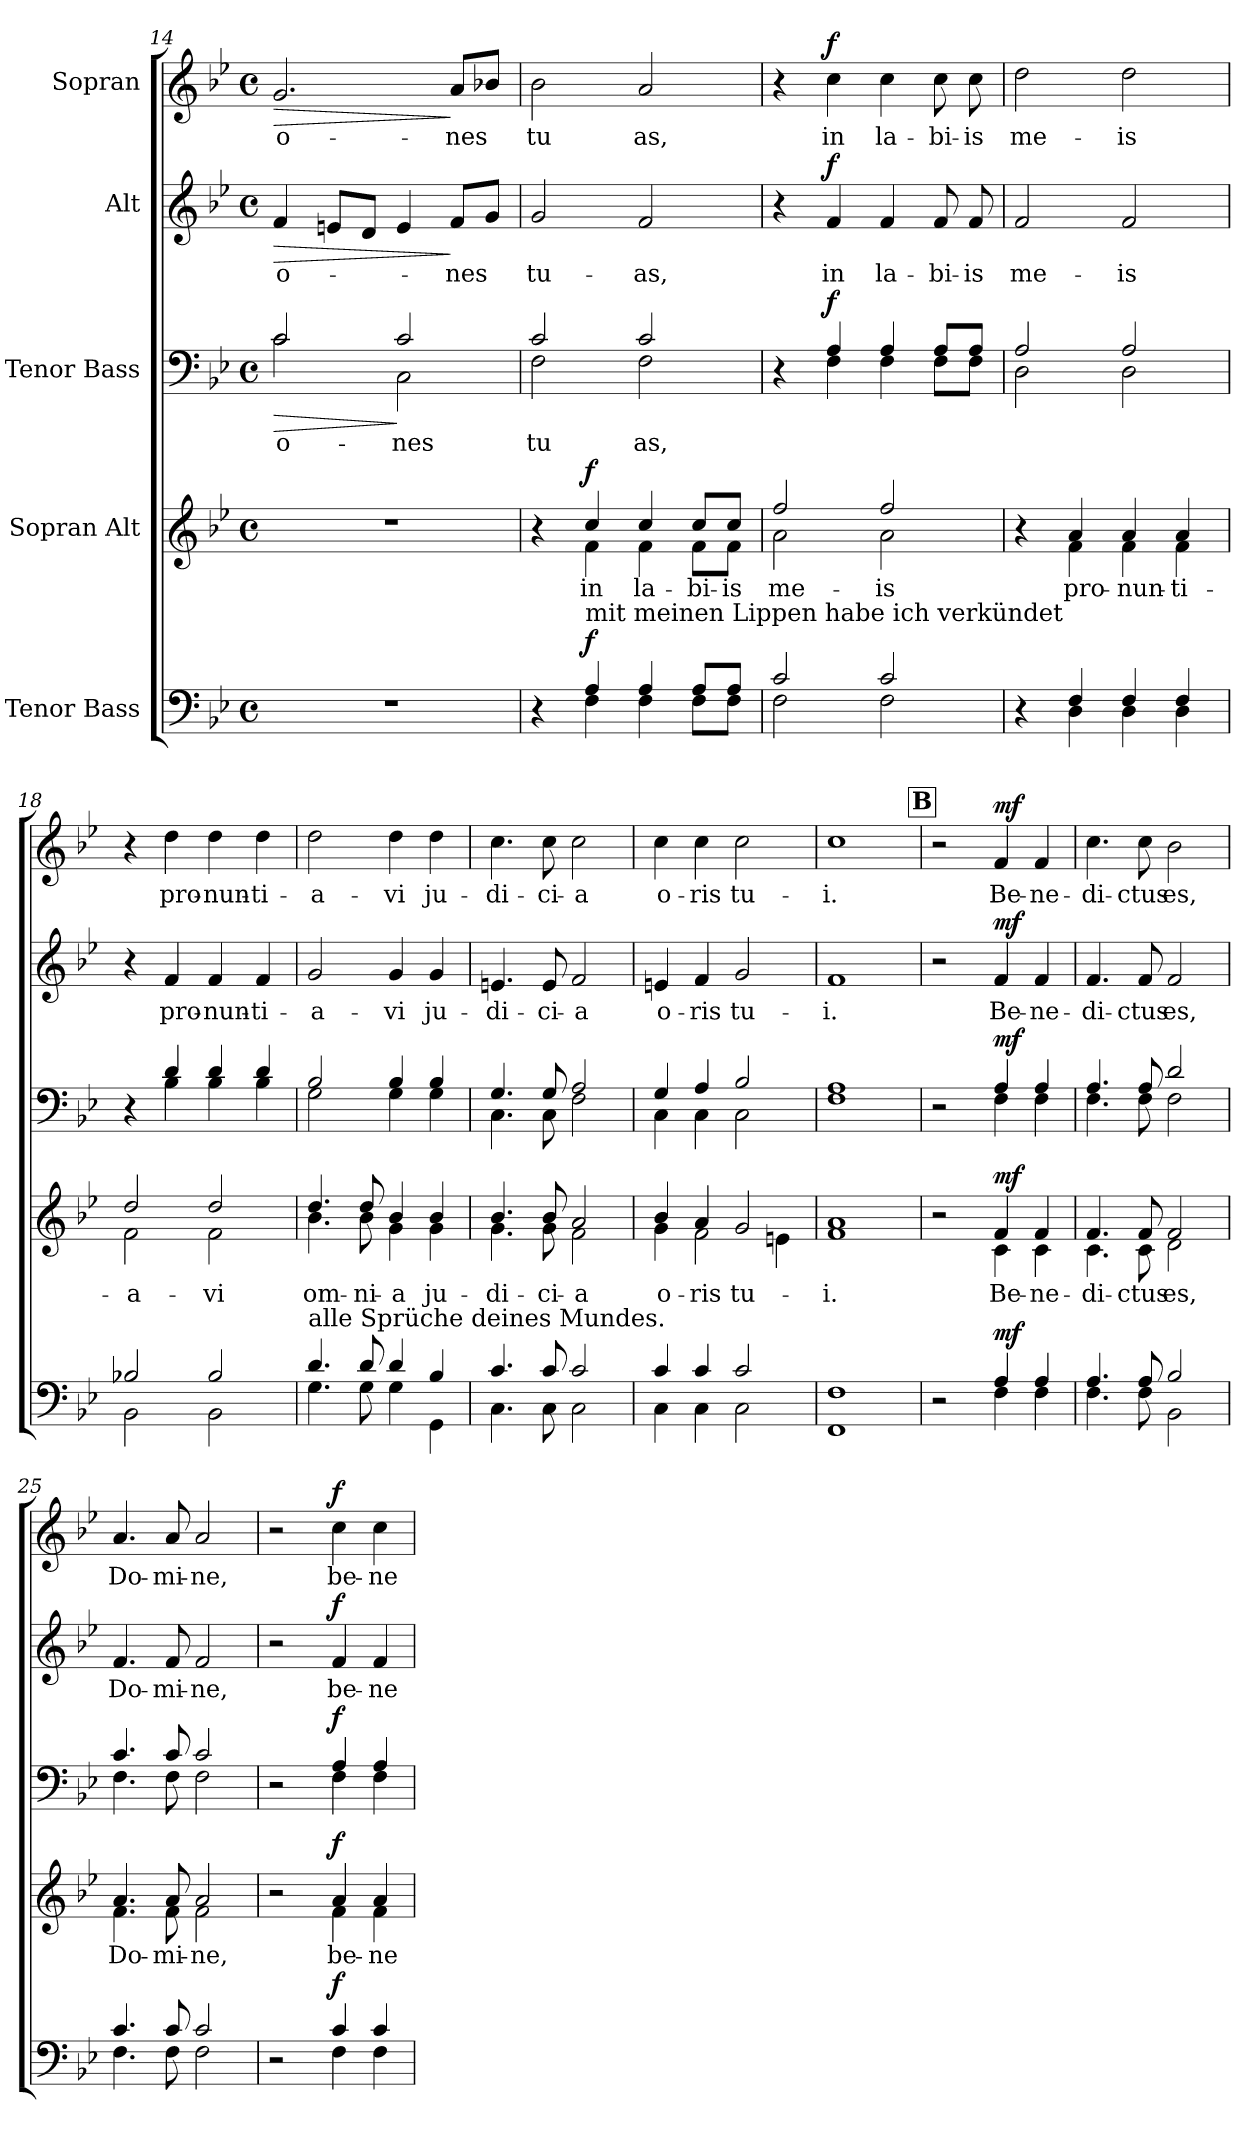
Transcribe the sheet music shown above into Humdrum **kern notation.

**kern	**dynam	**kern	**text	**dynam	**kern	**text	**dynam	**kern	**text	**dynam	**kern	**text	**dynam
*part5	*part5	*part4	*part4	*part4	*part3	*part3	*part3	*part2	*part2	*part2	*part1	*part1	*part1
*staff5	*staff5	*staff4	*staff4	*staff4	*staff3	*staff3	*staff3	*staff2	*staff2	*staff2	*staff1	*staff1	*staff1
*I"Tenor Bass	*	*I"Sopran Alt	*	*	*I"Tenor Bass	*	*	*I"Alt	*	*	*I"Sopran	*	*
*clefF4	*	*clefG2	*	*	*clefF4	*	*	*clefG2	*	*	*clefG2	*	*
*k[b-e-]	*	*k[b-e-]	*	*	*k[b-e-]	*	*	*k[b-e-]	*	*	*k[b-e-]	*	*
*M4/4	*	*M4/4	*	*	*M4/4	*	*	*M4/4	*	*	*M4/4	*	*
*met(c)	*	*met(c)	*	*	*met(c)	*	*	*met(c)	*	*	*met(c)	*	*
=14	=14	=14	=14	=14	=14	=14	=14	=14	=14	=14	=14	=14	=14
!	!	!	!	!	!	!LO:LY:b	!LO:HP:b	!	!LO:LY:b	!LO:HP:b	!	!LO:LY:b	!LO:HP:b
*	*	*	*	*	*^	*	*	*	*	*	*	*	*
1r	.	1r	.	.	2c/	2c\	-o-	>	4f/	-o-	>	2.g/	-o-	>
.	.	.	.	.	.	.	.	.	8en/L	.	.	.	.	.
.	.	.	.	.	.	.	.	.	8d/J	.	.	.	.	.
!	!	!	!	!	!	!	!LO:LY:b	!	!	!	!	!	!	!
.	.	.	.	.	2c/	2C\	-nes	]	4e/	.	.	.	.	.
!	!	!	!	!	!	!	!	!	!	!LO:LY:b	!	!	!LO:LY:b	!
.	.	.	.	.	.	.	.	.	8f/L	-nes	]	8a/L	-nes	]
.	.	.	.	.	.	.	.	.	8g/J	.	.	8b-X/J	.	.
=15	=15	=15	=15	=15	=15	=15	=15	=15	=15	=15	=15	=15	=15	=15
*^	*	*^	*	*	*	*	*	*	*	*	*	*	*	*
!	!	!	!	!	!	!	!	!	!LO:LY:b	!	!	!LO:LY:b	!	!	!LO:LY:b	!
4r	4ryy	.	4r	4ryy	.	.	2c/	2F\	tu	.	2g/	tu-	.	2b-\	tu	.
!LO:TX:a:t=mit meinen Lippen habe ich verkündet	!	!	!	!	!	!	!	!	!	!	!	!	!	!	!	!
!	!	!LO:DY:a	!	!	!LO:LY:b	!LO:DY:a	!	!	!	!	!	!	!	!	!	!
4A/	4F\	f	4cc/	4f\	in	f	.	.	.	.	.	.	.	.	.	.
!	!	!	!	!	!LO:LY:b	!	!	!	!LO:LY:b	!	!	!LO:LY:b	!	!	!LO:LY:b	!
4A/	4F\	.	4cc/	4f\	la-	.	2c/	2F\	as,	.	2f/	as,	.	2a/	as,	.
!	!	!	!	!	!LO:LY:b	!	!	!	!	!	!	!	!	!	!	!
8A/L	8F\L	.	8cc/L	8f\L	-bi-	.	.	.	.	.	.	.	.	.	.	.
!	!	!	!	!	!LO:LY:b	!	!	!	!	!	!	!	!	!	!	!
8A/J	8F\J	.	8cc/J	8f\J	-is	.	.	.	.	.	.	.	.	.	.	.
=16	=16	=16	=16	=16	=16	=16	=16	=16	=16	=16	=16	=16	=16	=16	=16	=16
!	!	!	!	!	!LO:LY:b	!	!	!	!	!	!	!	!	!	!	!
2c/	2F\	.	2ff/	2a\	me-	.	4r	4ryy	.	.	4r	.	.	4r	.	.
!	!	!	!	!	!	!	!	!	!	!LO:DY:a	!	!LO:LY:b	!LO:DY:a	!	!LO:LY:b	!LO:DY:a
.	.	.	.	.	.	.	4A/	4F\	.	f	4f/	in	f	4cc\	in	f
!	!	!	!	!	!LO:LY:b	!	!	!	!	!	!	!LO:LY:b	!	!	!LO:LY:b	!
2c/	2F\	.	2ff/	2a\	-is	.	4A/	4F\	.	.	4f/	la-	.	4cc\	la-	.
!	!	!	!	!	!	!	!	!	!	!	!	!LO:LY:b	!	!	!LO:LY:b	!
.	.	.	.	.	.	.	8A/L	8F\L	.	.	8f/	-bi-	.	8cc\	-bi-	.
!	!	!	!	!	!	!	!	!	!	!	!	!LO:LY:b	!	!	!LO:LY:b	!
.	.	.	.	.	.	.	8A/J	8F\J	.	.	8f/	-is	.	8cc\	-is	.
=17	=17	=17	=17	=17	=17	=17	=17	=17	=17	=17	=17	=17	=17	=17	=17	=17
!	!	!	!	!	!	!	!	!	!	!	!	!LO:LY:b	!	!	!LO:LY:b	!
4r	4ryy	.	4r	4ryy	.	.	2A/	2D\	.	.	2f/	me-	.	2dd\	me-	.
!	!	!	!	!	!LO:LY:b	!	!	!	!	!	!	!	!	!	!	!
4F/	4D\	.	4a/	4f\	pro-	.	.	.	.	.	.	.	.	.	.	.
!	!	!	!	!	!LO:LY:b	!	!	!	!	!	!	!LO:LY:b	!	!	!LO:LY:b	!
4F/	4D\	.	4a/	4f\	-nun-	.	2A/	2D\	.	.	2f/	-is	.	2dd\	-is	.
!	!	!	!	!	!LO:LY:b	!	!	!	!	!	!	!	!	!	!	!
4F/	4D\	.	4a/	4f\	-ti-	.	.	.	.	.	.	.	.	.	.	.
!!LO:LB:g=z
=18	=18	=18	=18	=18	=18	=18	=18	=18	=18	=18	=18	=18	=18	=18	=18	=18
!	!	!	!	!	!LO:LY:b	!	!	!	!	!	!	!	!	!	!	!
2B-X/	2BB-\	.	2dd/	2f\	-a-	.	4r	4ryy	.	.	4r	.	.	4r	.	.
!	!	!	!	!	!	!	!	!	!	!	!	!LO:LY:b	!	!	!LO:LY:b	!
.	.	.	.	.	.	.	4d/	4B-\	.	.	4f/	pro-	.	4dd\	pro-	.
!	!	!	!	!	!LO:LY:b	!	!	!	!	!	!	!LO:LY:b	!	!	!LO:LY:b	!
2B-/	2BB-\	.	2dd/	2f\	-vi	.	4d/	4B-\	.	.	4f/	-nun-	.	4dd\	-nun-	.
!	!	!	!	!	!	!	!	!	!	!	!	!LO:LY:b	!	!	!LO:LY:b	!
.	.	.	.	.	.	.	4d/	4B-\	.	.	4f/	-ti-	.	4dd\	-ti-	.
=19	=19	=19	=19	=19	=19	=19	=19	=19	=19	=19	=19	=19	=19	=19	=19	=19
!LO:TX:a:t=alle Sprüche deines Mundes.	!	!	!	!	!	!	!	!	!	!	!	!	!	!	!	!
!	!	!	!	!	!LO:LY:b	!	!	!	!	!	!	!LO:LY:b	!	!	!LO:LY:b	!
4.d/	4.G\	.	4.dd/	4.b-\	om-	.	2B-/	2G\	.	.	2g/	-a-	.	2dd\	-a-	.
!	!	!	!	!	!LO:LY:b	!	!	!	!	!	!	!	!	!	!	!
8d/	8G\	.	8dd/	8b-\	-ni-	.	.	.	.	.	.	.	.	.	.	.
!	!	!	!	!	!LO:LY:b	!	!	!	!	!	!	!LO:LY:b	!	!	!LO:LY:b	!
4d/	4G\	.	4b-/	4g\	-a	.	4B-/	4G\	.	.	4g/	-vi	.	4dd\	-vi	.
!	!	!	!	!	!LO:LY:b	!	!	!	!	!	!	!LO:LY:b	!	!	!LO:LY:b	!
4B-/	4GG\	.	4b-/	4g\	ju-	.	4B-/	4G\	.	.	4g/	ju-	.	4dd\	ju-	.
=20	=20	=20	=20	=20	=20	=20	=20	=20	=20	=20	=20	=20	=20	=20	=20	=20
!	!	!	!	!	!LO:LY:b	!	!	!	!	!	!	!LO:LY:b	!	!	!LO:LY:b	!
4.c/	4.C\	.	4.b-/	4.g\	-di-	.	4.G/	4.C\	.	.	4.en/	-di-	.	4.cc\	-di-	.
!	!	!	!	!	!LO:LY:b	!	!	!	!	!	!	!LO:LY:b	!	!	!LO:LY:b	!
8c/	8C\	.	8b-/	8g\	-ci-	.	8G/	8C\	.	.	8e/	-ci-	.	8cc\	-ci-	.
!	!	!	!	!	!LO:LY:b	!	!	!	!	!	!	!LO:LY:b	!	!	!LO:LY:b	!
2c/	2C\	.	2a/	2f\	-a	.	2A/	2F\	.	.	2f/	-a	.	2cc\	-a	.
=21	=21	=21	=21	=21	=21	=21	=21	=21	=21	=21	=21	=21	=21	=21	=21	=21
!	!	!	!	!	!LO:LY:b	!	!	!	!	!	!	!LO:LY:b	!	!	!LO:LY:b	!
4c/	4C\	.	4b-/	4g\	o-	.	4G/	4C\	.	.	4en/	o-	.	4cc\	o-	.
!	!	!	!	!	!LO:LY:b	!	!	!	!	!	!	!LO:LY:b	!	!	!LO:LY:b	!
4c/	4C\	.	4a/	2f\	-ris	.	4A/	4C\	.	.	4f/	-ris	.	4cc\	-ris	.
!	!	!	!	!	!LO:LY:b	!	!	!	!	!	!	!LO:LY:b	!	!	!LO:LY:b	!
2c/	2C\	.	2g/	.	tu-	.	2B-/	2C\	.	.	2g/	tu-	.	2cc\	tu-	.
.	.	.	.	4en\	.	.	.	.	.	.	.	.	.	.	.	.
=22	=22	=22	=22	=22	=22	=22	=22	=22	=22	=22	=22	=22	=22	=22	=22	=22
!	!	!	!	!	!LO:LY:b	!	!	!	!	!	!	!LO:LY:b	!	!	!LO:LY:b	!
1F	1FF	.	1a	1f	-i.	.	1A	1F	.	.	1f	-i.	.	1cc	-i.	.
!!LO:REH:place=s1:a:B:fs=14:t=B
=23	=23	=23	=23	=23	=23	=23	=23	=23	=23	=23	=23	=23	=23	=23	=23	=23
2r	2ryy	.	2r	2ryy	.	.	2r	2ryy	.	.	2r	.	.	2r	.	.
!	!	!LO:DY:a	!	!	!LO:LY:b	!LO:DY:a	!	!	!	!LO:DY:a	!	!LO:LY:b	!LO:DY:a	!	!LO:LY:b	!LO:DY:a
4A/	4F\	mf	4f/	4c\	Be-	mf	4A/	4F\	.	mf	4f/	Be-	mf	4f/	Be-	mf
!	!	!	!	!	!LO:LY:b	!	!	!	!	!	!	!LO:LY:b	!	!	!LO:LY:b	!
4A/	4F\	.	4f/	4c\	-ne-	.	4A/	4F\	.	.	4f/	-ne-	.	4f/	-ne-	.
=24	=24	=24	=24	=24	=24	=24	=24	=24	=24	=24	=24	=24	=24	=24	=24	=24
!	!	!	!	!	!LO:LY:b	!	!	!	!	!	!	!LO:LY:b	!	!	!LO:LY:b	!
4.A/	4.F\	.	4.f/	4.c\	-di-	.	4.A/	4.F\	.	.	4.f/	-di-	.	4.cc\	-di-	.
!	!	!	!	!	!LO:LY:b	!	!	!	!	!	!	!LO:LY:b	!	!	!LO:LY:b	!
8A/	8F\	.	8f/	8c\	-ctus	.	8A/	8F\	.	.	8f/	-ctus	.	8cc\	-ctus	.
!	!	!	!	!	!LO:LY:b	!	!	!	!	!	!	!LO:LY:b	!	!	!LO:LY:b	!
2B-/	2BB-\	.	2f/	2d\	es,	.	2d/	2F\	.	.	2f/	es,	.	2b-\	es,	.
=25	=25	=25	=25	=25	=25	=25	=25	=25	=25	=25	=25	=25	=25	=25	=25	=25
!	!	!	!	!	!LO:LY:b	!	!	!	!	!	!	!LO:LY:b	!	!	!LO:LY:b	!
4.c/	4.F\	.	4.a/	4.f\	Do-	.	4.c/	4.F\	.	.	4.f/	Do-	.	4.a/	Do-	.
!	!	!	!	!	!LO:LY:b	!	!	!	!	!	!	!LO:LY:b	!	!	!LO:LY:b	!
8c/	8F\	.	8a/	8f\	-mi-	.	8c/	8F\	.	.	8f/	-mi-	.	8a/	-mi-	.
!	!	!	!	!	!LO:LY:b	!	!	!	!	!	!	!LO:LY:b	!	!	!LO:LY:b	!
2c/	2F\	.	2a/	2f\	-ne,	.	2c/	2F\	.	.	2f/	-ne,	.	2a/	-ne,	.
!!LO:PB:g=z
=26	=26	=26	=26	=26	=26	=26	=26	=26	=26	=26	=26	=26	=26	=26	=26	=26
2r	2ryy	.	2r	2ryy	.	.	2r	2ryy	.	.	2r	.	.	2r	.	.
!	!	!LO:DY:a	!	!	!LO:LY:b	!LO:DY:a	!	!	!	!LO:DY:a	!	!LO:LY:b	!LO:DY:a	!	!LO:LY:b	!LO:DY:a
4c/	4F\	f	4a/	4f\	be-	f	4A/	4F\	.	f	4f/	be-	f	4cc\	be-	f
!	!	!	!	!	!LO:LY:b	!	!	!	!	!	!	!LO:LY:b	!	!	!LO:LY:b	!
4c/	4F\	.	4a/	4f\	-ne-	.	4A/	4F\	.	.	4f/	-ne-	.	4cc\	-ne-	.
*v	*v	*	*	*	*	*	*v	*v	*	*	*	*	*	*	*	*
*	*	*v	*v	*	*	*	*	*	*	*	*	*	*	*
=	=	=	=	=	=	=	=	=	=	=	=	=	=
*-	*-	*-	*-	*-	*-	*-	*-	*-	*-	*-	*-	*-	*-
